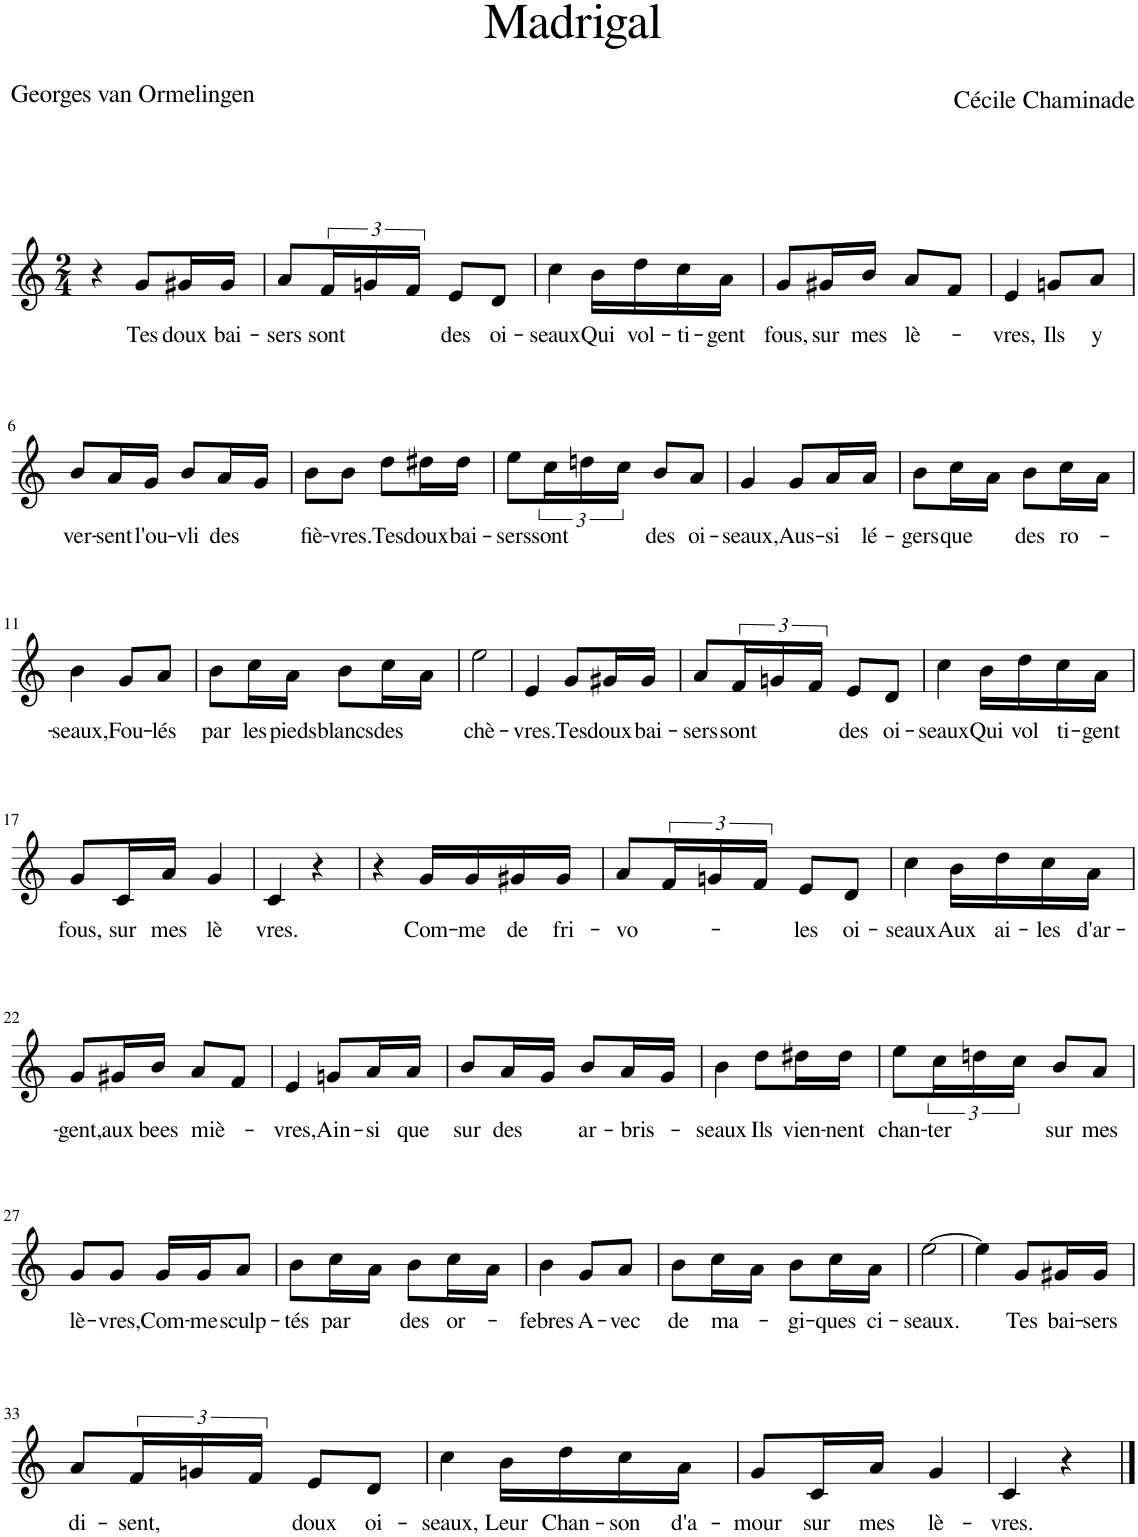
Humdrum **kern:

**kern	**text
*part1	*part1
*staff1	*staff1
*I"Piano	*
*I'Pno	*
*clefG2	*
*k[]	*
*M2/4	*
=1	=1
4r	.
!	!LO:LY:b
8g/L	Tes
!	!LO:LY:b
16g#X/L	doux
!	!LO:LY:b
16g#/JJ	bai-
=2	=2
!	!LO:LY:b
8a/L	-sers
!	!LO:LY:b
24f/L	sont
24gn/	.
24f/JJ	.
!	!LO:LY:b
8e/L	des
!	!LO:LY:b
8d/J	oi-
=3	=3
!	!LO:LY:b
4cc\	-seaux
!	!LO:LY:b
16b\LL	Qui
!	!LO:LY:b
16dd\	vol-
!	!LO:LY:b
16cc\	-ti-
!	!LO:LY:b
16a\JJ	-gent
=4	=4
!	!LO:LY:b
8g/L	fous,
!	!LO:LY:b
16g#X/L	sur
!	!LO:LY:b
16b/JJ	mes
!	!LO:LY:b
8a/L	lè-
8f/J	.
=5	=5
!	!LO:LY:b
4e/	-vres,
!	!LO:LY:b
8gn/L	Ils
!	!LO:LY:b
8a/J	y
!!LO:LB:g=z
=6	=6
!	!LO:LY:b
8b/L	ver-
!	!LO:LY:b
16a/L	-sent
!	!LO:LY:b
16g/JJ	l'ou-
!	!LO:LY:b
8b/L	-vli
!	!LO:LY:b
16a/L	des
16g/JJ	.
=7	=7
!	!LO:LY:b
8b\L	fiè-
!	!LO:LY:b
8b\J	-vres.
!	!LO:LY:b
8dd\L	Tes
!	!LO:LY:b
16dd#X\L	doux
!	!LO:LY:b
16dd#\JJ	bai-
=8	=8
!	!LO:LY:b
8ee\L	-sers
!	!LO:LY:b
24cc\L	sont
24ddn\	.
24cc\JJ	.
!	!LO:LY:b
8b/L	des
!	!LO:LY:b
8a/J	oi-
=9	=9
!	!LO:LY:b
4g/	-seaux,
!	!LO:LY:b
8g/L	Aus-
!	!LO:LY:b
16a/L	-si
!	!LO:LY:b
16a/JJ	lé-
=10	=10
!	!LO:LY:b
8b\L	-gers
!	!LO:LY:b
16cc\L	que
16a\JJ	.
!	!LO:LY:b
8b\L	des
!	!LO:LY:b
16cc\L	ro-
16a\JJ	.
!!LO:LB:g=z
=11	=11
!	!LO:LY:b
4b\	-seaux,
!	!LO:LY:b
8g/L	Fou-
!	!LO:LY:b
8a/J	-lés
=12	=12
!	!LO:LY:b
8b\L	par
!	!LO:LY:b
16cc\L	les
!	!LO:LY:b
16a\JJ	pieds
!	!LO:LY:b
8b\L	blancs
!	!LO:LY:b
16cc\L	des
16a\JJ	.
=13	=13
!	!LO:LY:b
2ee\	chè-
=14	=14
!	!LO:LY:b
4e/	-vres.
!	!LO:LY:b
8g/L	Tes
!	!LO:LY:b
16g#X/L	doux
!	!LO:LY:b
16g#/JJ	bai-
=15	=15
!	!LO:LY:b
8a/L	-sers
!	!LO:LY:b
24f/L	sont
24gn/	.
24f/JJ	.
!	!LO:LY:b
8e/L	des
!	!LO:LY:b
8d/J	oi-
=16	=16
!	!LO:LY:b
4cc\	-seaux
!	!LO:LY:b
16b\LL	Qui
!	!LO:LY:b
16dd\	vol
!	!LO:LY:b
16cc\	ti-
!	!LO:LY:b
16a\JJ	-gent
!!LO:LB:g=z
=17	=17
!	!LO:LY:b
8g/L	fous,
!	!LO:LY:b
16c/L	sur
!	!LO:LY:b
16a/JJ	mes
!	!LO:LY:b
4g/	lè
=18	=18
!	!LO:LY:b
4c/	-vres.
4r	.
=19	=19
4r	.
!	!LO:LY:b
16g/LL	Com-
!	!LO:LY:b
16g/	-me
!	!LO:LY:b
16g#X/	de
!	!LO:LY:b
16g#/JJ	fri-
=20	=20
!	!LO:LY:b
8a/L	-vo-
24f/L	.
24gn/	.
24f/JJ	.
!	!LO:LY:b
8e/L	-les
!	!LO:LY:b
8d/J	oi-
=21	=21
!	!LO:LY:b
4cc\	-seaux
!	!LO:LY:b
16b\LL	Aux
!	!LO:LY:b
16dd\	ai-
!	!LO:LY:b
16cc\	-les
!	!LO:LY:b
16a\JJ	d'ar-
!!LO:LB:g=z
=22	=22
!	!LO:LY:b
8g/L	-gent,
!	!LO:LY:b
16g#X/L	aux
!	!LO:LY:b
16b/JJ	bees
!	!LO:LY:b
8a/L	miè-
8f/J	.
=23	=23
!	!LO:LY:b
4e/	-vres,
!	!LO:LY:b
8gn/L	Ain-
!	!LO:LY:b
16a/L	-si
!	!LO:LY:b
16a/JJ	que
=24	=24
!	!LO:LY:b
8b/L	sur
!	!LO:LY:b
16a/L	des
16g/JJ	.
!	!LO:LY:b
8b/L	ar-
!	!LO:LY:b
16a/L	-bris-
16g/JJ	.
=25	=25
!	!LO:LY:b
4b\	-seaux
!	!LO:LY:b
8dd\L	Ils
!	!LO:LY:b
16dd#X\L	vien-
!	!LO:LY:b
16dd#\JJ	-nent
=26	=26
!	!LO:LY:b
8ee\L	chan-
!	!LO:LY:b
24cc\L	-ter
24ddn\	.
24cc\JJ	.
!	!LO:LY:b
8b/L	sur
!	!LO:LY:b
8a/J	mes
!!LO:LB:g=z
=27	=27
!	!LO:LY:b
8g/L	lè-
!	!LO:LY:b
8g/J	-vres,
!	!LO:LY:b
16g/LL	Com-
!	!LO:LY:b
16g/J	-me
!	!LO:LY:b
8a/J	sculp-
=28	=28
!	!LO:LY:b
8b\L	-tés
!	!LO:LY:b
16cc\L	par
16a\JJ	.
!	!LO:LY:b
8b\L	des
!	!LO:LY:b
16cc\L	or-
16a\JJ	.
=29	=29
!	!LO:LY:b
4b\	-febres
!	!LO:LY:b
8g/L	A-
!	!LO:LY:b
8a/J	-vec
=30	=30
!	!LO:LY:b
8b\L	de
!	!LO:LY:b
16cc\L	ma-
16a\JJ	.
!	!LO:LY:b
8b\L	-gi-
!	!LO:LY:b
16cc\L	-ques
!	!LO:LY:b
16a\JJ	ci-
=31	=31
!	!LO:LY:b
[2ee\	-seaux.
=32	=32
4ee\]	.
!	!LO:LY:b
8g/L	Tes
!	!LO:LY:b
16g#X/L	bai-
!	!LO:LY:b
16g#/JJ	-sers
!!LO:LB:g=z
=33	=33
!	!LO:LY:b
8a/L	di-
!	!LO:LY:b
24f/L	-sent,
24gn/	.
24f/JJ	.
!	!LO:LY:b
8e/L	doux
!	!LO:LY:b
8d/J	oi-
=34	=34
!	!LO:LY:b
4cc\	-seaux,
!	!LO:LY:b
16b\LL	Leur
!	!LO:LY:b
16dd\	Chan-
!	!LO:LY:b
16cc\	-son
!	!LO:LY:b
16a\JJ	d'a-
=35	=35
!	!LO:LY:b
8g/L	-mour
!	!LO:LY:b
16c/L	sur
!	!LO:LY:b
16a/JJ	mes
!	!LO:LY:b
4g/	lè-
=36	=36
!	!LO:LY:b
4c/	-vres.
4r	.
==	==
*-	*-
